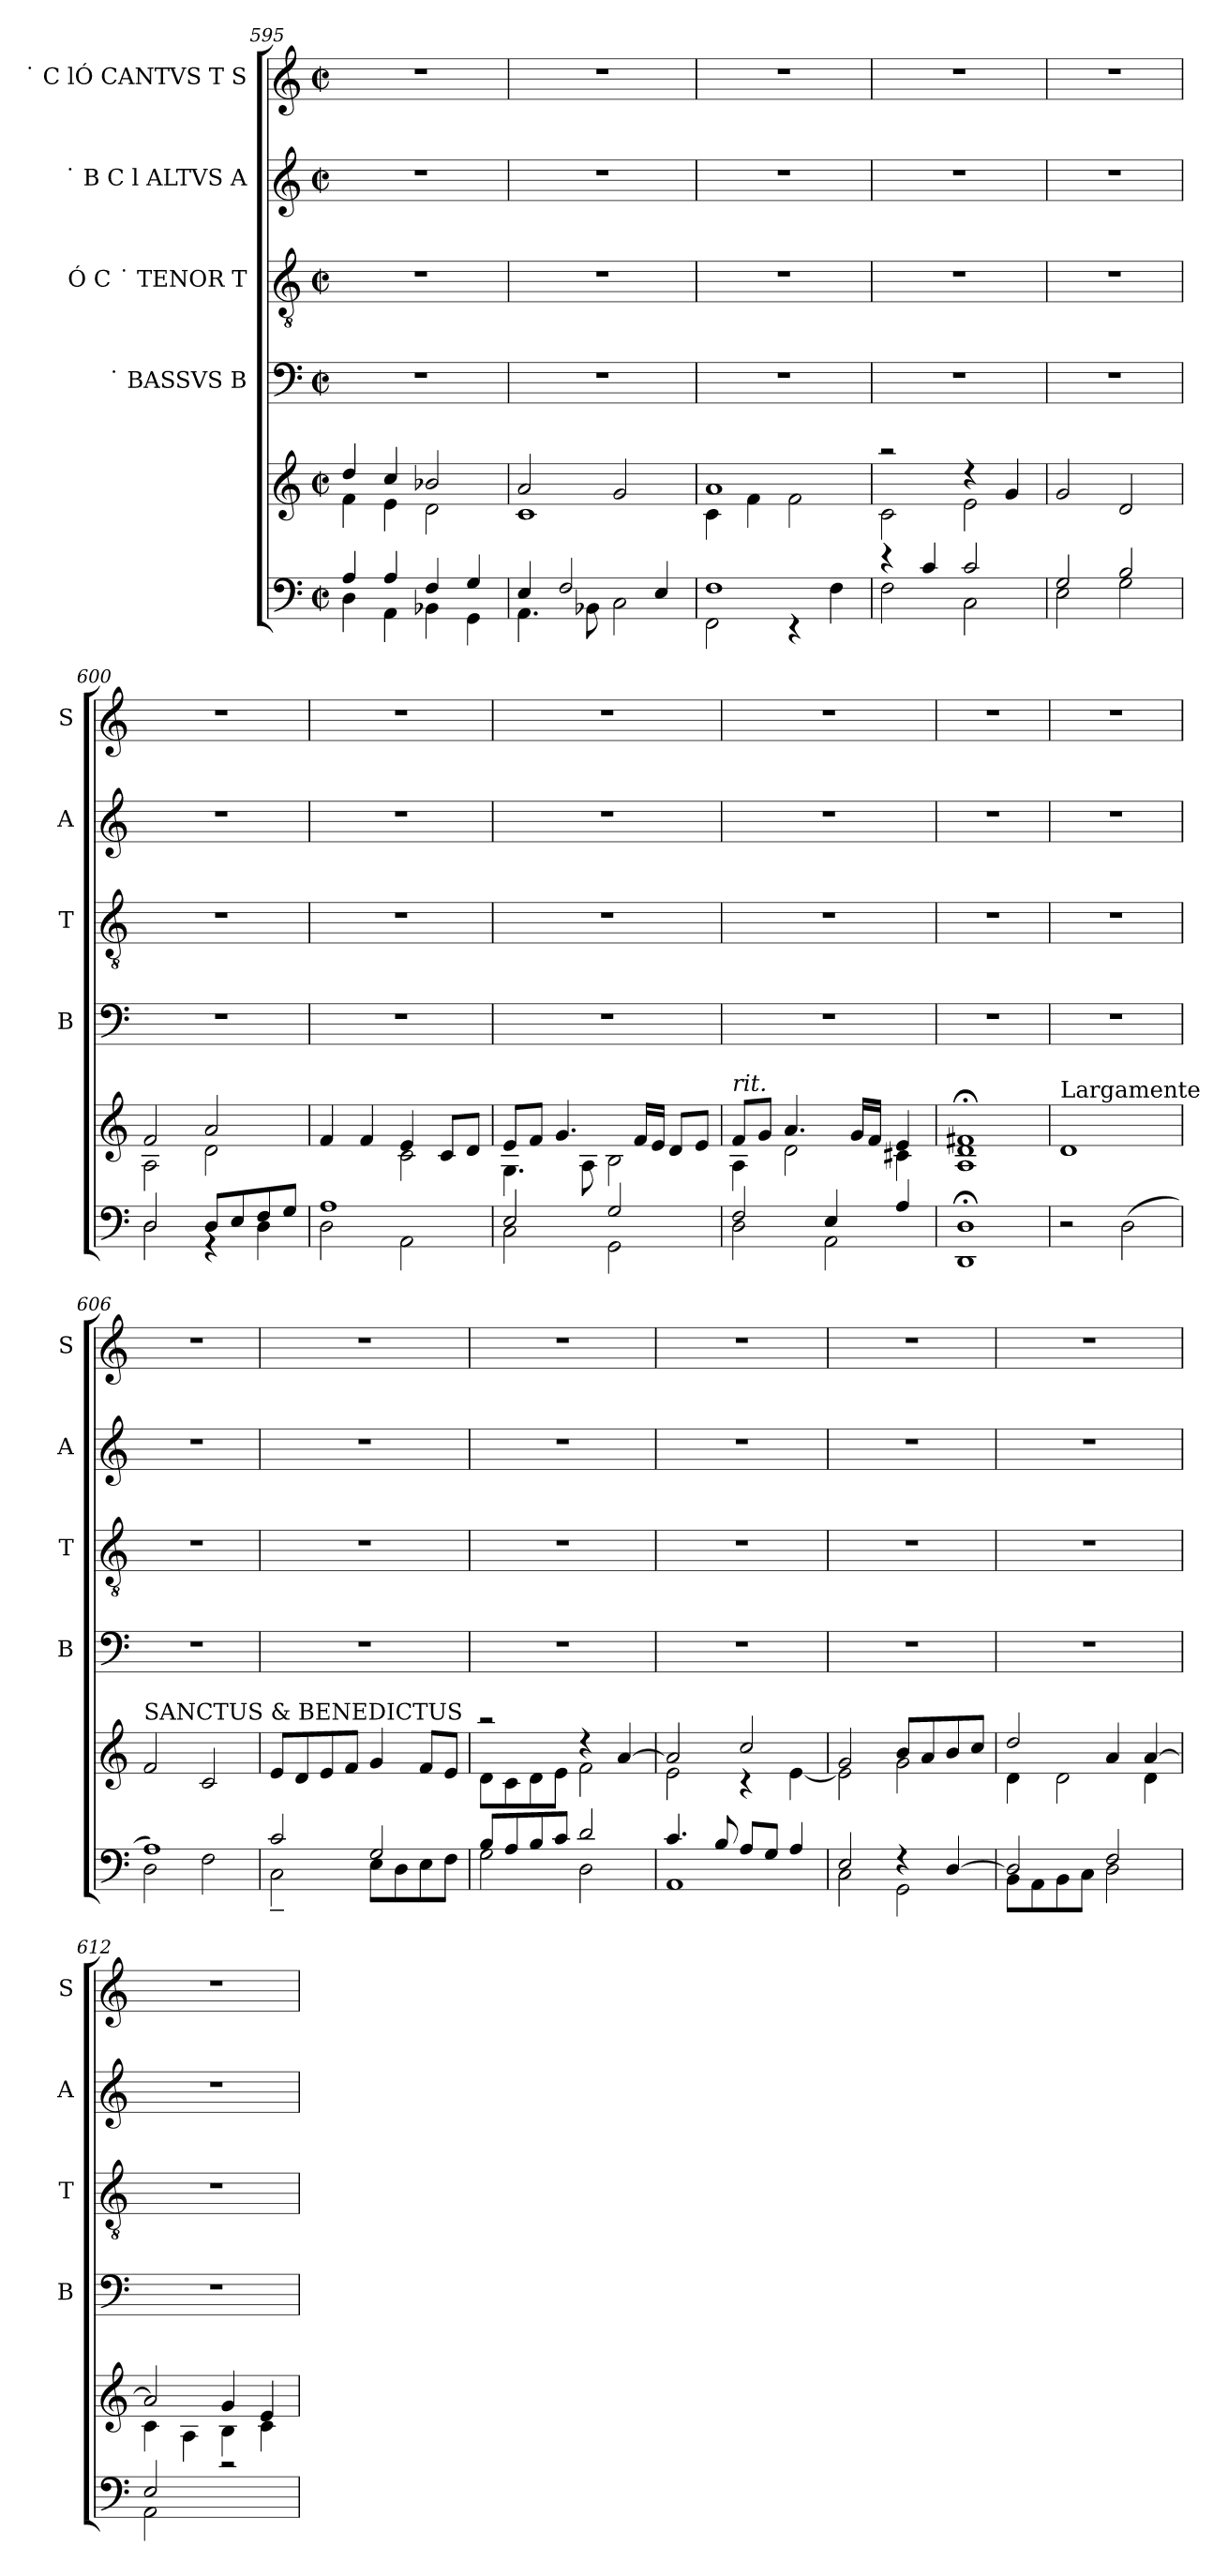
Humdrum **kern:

**kern	**kern	**kern	**kern	**kern	**kern
*part6	*part5	*part4	*part3	*part2	*part1
*staff6	*staff5	*staff4	*staff3	*staff2	*staff1
*	*	*I"˙ BASSVS B	*I"Ó C ˙ TENOR T	*I"˙ B C l ALTVS A	*I"˙ C lÓ CANTVS T S
*	*	*I'B	*I'T	*I'A	*I'S
!!LO:LB:g=z
*clefF4	*clefG2	*clefF4	*clefGv2	*clefG2	*clefG2
*k[]	*k[]	*k[]	*k[]	*k[]	*k[]
*C:	*C:	*C:	*C:	*C:	*C:
*M2/2	*M2/2	*M2/2	*M2/2	*M2/2	*M2/2
*met(c|)	*met(c|)	*met(c|)	*met(c|)	*met(c|)	*met(c|)
=595	=595	=595	=595	=595	=595
*^	*^	*	*	*	*
4A/	4D\	4dd/	4f\	1r	1r	1r	1r
4A/	4AA\	4cc/	4e\	.	.	.	.
4F/	4BB-X\	2b-X/	2d\	.	.	.	.
4G/	4GG\	.	.	.	.	.	.
=596	=596	=596	=596	=596	=596	=596	=596
4E/	4.AA\	2a/	1c	1r	1r	1r	1r
2F/	.	.	.	.	.	.	.
.	8BB-X\	.	.	.	.	.	.
.	2C\	2g/	.	.	.	.	.
4E/	.	.	.	.	.	.	.
=597	=597	=597	=597	=597	=597	=597	=597
1F	2FF\	1a	4c\	1r	1r	1r	1r
.	.	.	4f\	.	.	.	.
.	4rEE	.	2f\	.	.	.	.
.	4F\	.	.	.	.	.	.
=598	=598	=598	=598	=598	=598	=598	=598
4rd	2F\	2raa	2c\	1r	1r	1r	1r
4c/	.	.	.	.	.	.	.
2c/	2C\	4rcc	2e\	.	.	.	.
.	.	4g/	.	.	.	.	.
*	*	*v	*v	*	*	*	*
=599	=599	=599	=599	=599	=599	=599
2G/	2E\	2g/	1r	1r	1r	1r
2B/	2G\	2d/	.	.	.	.
!!LO:LB:g=z
=600	=600	=600	=600	=600	=600	=600
*	*	*^	*	*	*	*
2D/	2D\	2f/	2A\	1r	1r	1r	1r
8D/L	4rFF	2a/	2d\	.	.	.	.
8E/	.	.	.	.	.	.	.
8F/	4D\	.	.	.	.	.	.
8G/J	.	.	.	.	.	.	.
=601	=601	=601	=601	=601	=601	=601	=601
1A	2D\	4f/	2ryy	1r	1r	1r	1r
.	.	4f/	.	.	.	.	.
.	2AA\	4e/	2c\	.	.	.	.
.	.	8c/L	.	.	.	.	.
.	.	8d/J	.	.	.	.	.
=602	=602	=602	=602	=602	=602	=602	=602
2E/	2C\	8e/L	4.G\	1r	1r	1r	1r
.	.	8f/J	.	.	.	.	.
.	.	4.g/	.	.	.	.	.
.	.	.	8A\	.	.	.	.
2G/	2GG\	.	2B\	.	.	.	.
.	.	16f/LL	.	.	.	.	.
.	.	16e/JJ	.	.	.	.	.
.	.	8d/L	.	.	.	.	.
.	.	8e/J	.	.	.	.	.
=603	=603	=603	=603	=603	=603	=603	=603
!	!	!LO:TX:a:i:t=rit.	!	!	!	!	!
2F/	2D\	8f/L	4A\	1r	1r	1r	1r
.	.	8g/J	.	.	.	.	.
.	.	4.a/	2d\	.	.	.	.
4E/	2AA\	.	.	.	.	.	.
.	.	16g/LL	.	.	.	.	.
.	.	16f/JJ	.	.	.	.	.
4A/	.	4e/	4c#X\	.	.	.	.
*v	*v	*	*	*	*	*	*
*	*v	*v	*	*	*	*
=604	=604	=604	=604	=604	=604
1DD; 1D;	1A; 1d; 1f#X;	1r	1r	1r	1r
!!LO:LB:g=z
=605	=605	=605	=605	=605	=605
*	*MM168	*	*	*	*
!	!LO:TX:a:t=Largamente	!	!	!	!
2r	1d	1r	1r	1r	1r
(>2D\	.	.	.	.	.
=606	=606	=606	=606	=606	=606
*^	*	*	*	*	*
!	!	!LO:TX:a:t=SANCTUS & BENEDICTUS	!	!	!	!
1A	2D\)	2f/	1r	1r	1r	1r
.	2F\	2c/	.	.	.	.
=607	=607	=607	=607	=607	=607	=607
2c/	2C~<\	8e/L	1r	1r	1r	1r
.	.	8d/	.	.	.	.
.	.	8e/	.	.	.	.
.	.	8f/J	.	.	.	.
2G/	8E\L	4g/	.	.	.	.
.	8D\	.	.	.	.	.
.	8E\	8f/L	.	.	.	.
.	8F\J	8e/J	.	.	.	.
=608	=608	=608	=608	=608	=608	=608
*	*	*^	*	*	*	*
8B/L	2G\	2raa	8d\L	1r	1r	1r	1r
8A/	.	.	8c\	.	.	.	.
8B/	.	.	8d\	.	.	.	.
8c/J	.	.	8e\J	.	.	.	.
2d/	2D\	4rdd	2f\	.	.	.	.
.	.	[>4a/	.	.	.	.	.
=609	=609	=609	=609	=609	=609	=609	=609
4.c/	1AA	2a/]	2e\	1r	1r	1r	1r
8B/	.	.	.	.	.	.	.
8A/L	.	2cc/	4rc	.	.	.	.
8G/J	.	.	.	.	.	.	.
4A/	.	.	[<4e\	.	.	.	.
!!LO:LB:g=z
=610	=610	=610	=610	=610	=610	=610	=610
2E/	2C\	2g/	2e\]	1r	1r	1r	1r
4rF	2GG\	8b/L	2g\	.	.	.	.
.	.	8a/	.	.	.	.	.
[>4D/	.	8b/	.	.	.	.	.
.	.	8cc/J	.	.	.	.	.
=611	=611	=611	=611	=611	=611	=611	=611
2D/]	8BB\L	2dd/	4d\	1r	1r	1r	1r
.	8AA\	.	.	.	.	.	.
.	8BB\	.	2d\	.	.	.	.
.	8C\J	.	.	.	.	.	.
2F/	2D\	4a/	.	.	.	.	.
.	.	[>4a/	4d\	.	.	.	.
=612	=612	=612	=612	=612	=612	=612	=612
2E/	2AA\	2a/]	4c\	1r	1r	1r	1r
.	.	.	4A\	.	.	.	.
2rc	2ryy	4g/	4B\	.	.	.	.
.	.	4e/	4c\	.	.	.	.
*v	*v	*	*	*	*	*	*
*	*v	*v	*	*	*	*
=	=	=	=	=	=
*-	*-	*-	*-	*-	*-
